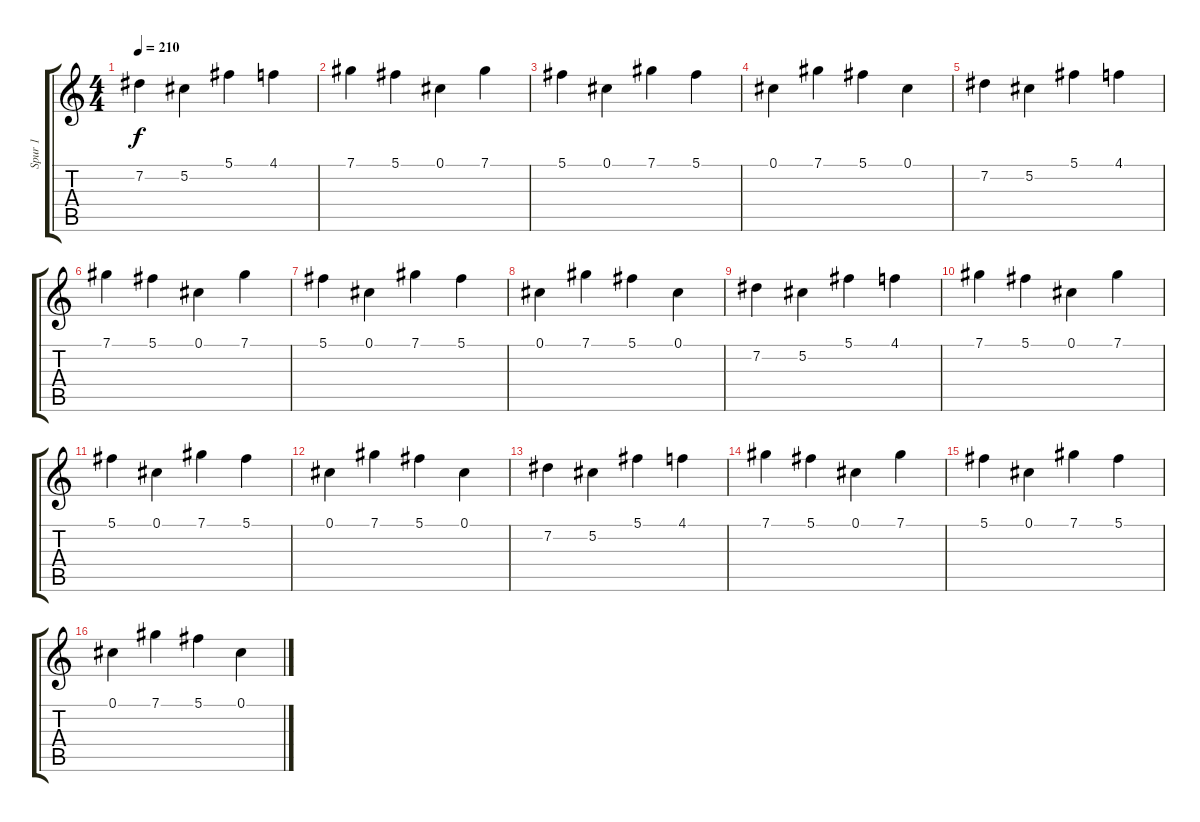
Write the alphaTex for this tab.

\track ("Spur 1" "Spur 1") {instrument distortionguitar}
\staff {score tabs}
\tuning (Db4 Ab3 E3 B2 Gb2 B1) {hide}
\ts (4 4)
\tempo 210
\clef g2
\ks c
7.2.4{dy f} 5.2.4 5.1.4 4.1.4 |
7.1.4 5.1.4 0.1.4 7.1.4 |
5.1.4 0.1.4 7.1.4 5.1.4 |
0.1.4 7.1.4 5.1.4 0.1.4 |
7.2.4 5.2.4 5.1.4 4.1.4 |
7.1.4 5.1.4 0.1.4 7.1.4 |
5.1.4 0.1.4 7.1.4 5.1.4 |
0.1.4 7.1.4 5.1.4 0.1.4 |
7.2.4 5.2.4 5.1.4 4.1.4 |
7.1.4 5.1.4 0.1.4 7.1.4 |
5.1.4 0.1.4 7.1.4 5.1.4 |
0.1.4 7.1.4 5.1.4 0.1.4 |
7.2.4 5.2.4 5.1.4 4.1.4 |
7.1.4 5.1.4 0.1.4 7.1.4 |
5.1.4 0.1.4 7.1.4 5.1.4 |
0.1.4 7.1.4 5.1.4 0.1.4
